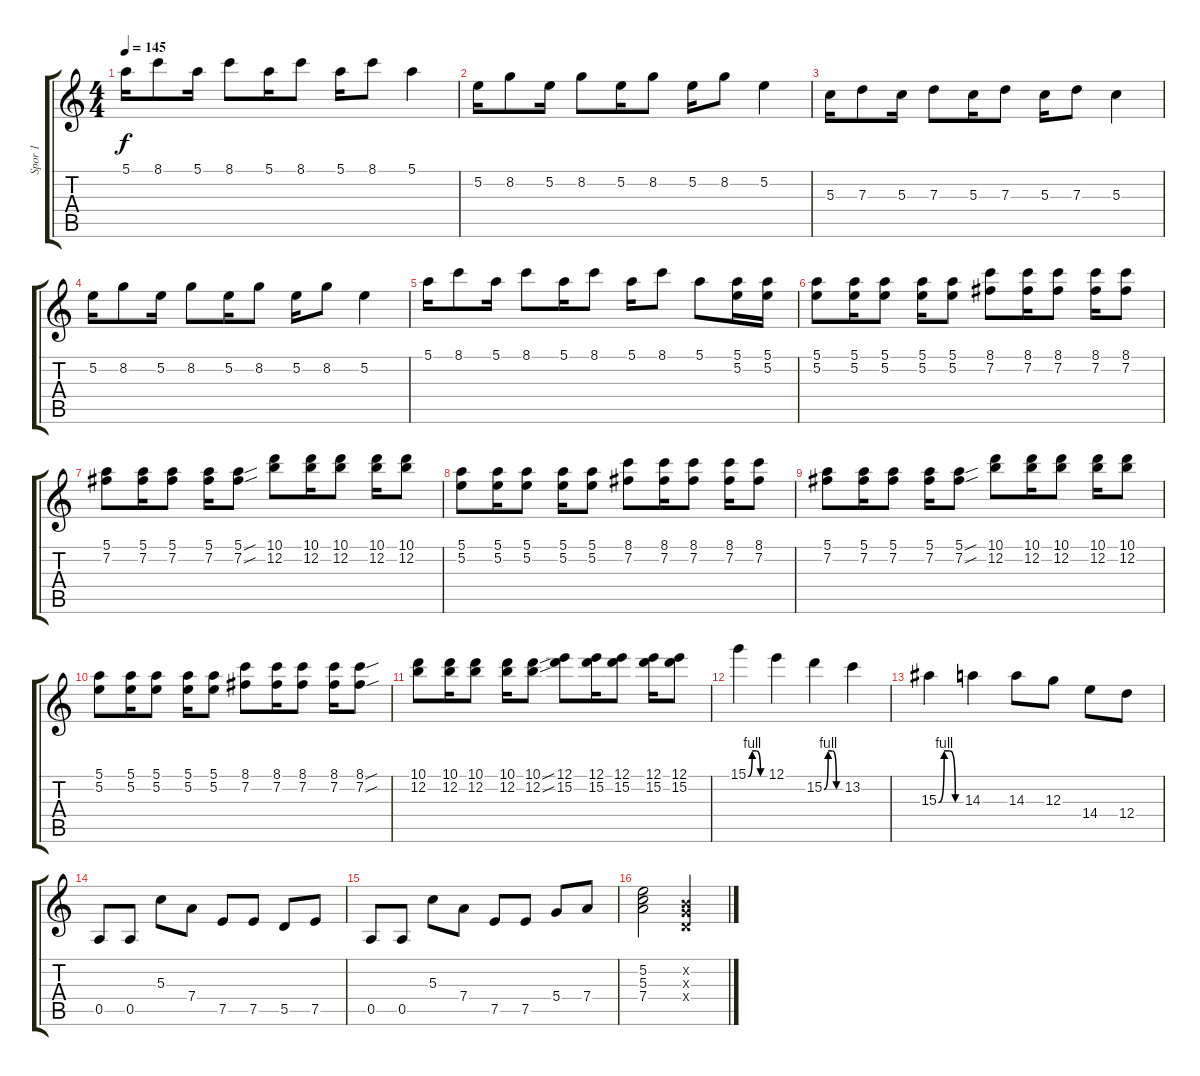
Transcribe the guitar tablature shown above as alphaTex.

\track ("Spor 1" "Spor 1") {instrument overdrivenguitar}
\staff {score tabs}
\tuning (E4 B3 G3 D3 A2 E2) {hide}
\ts (4 4)
\tempo 145
\clef g2
\ks c
5.1.16{dy f} 8.1.8 5.1.16 8.1.8 5.1.16 8.1.8 5.1.16 8.1.8 5.1.4 |
5.2.16 8.2.8 5.2.16 8.2.8 5.2.16 8.2.8 5.2.16 8.2.8 5.2.4 |
5.3.16 7.3.8 5.3.16 7.3.8 5.3.16 7.3.8 5.3.16 7.3.8 5.3.4 |
5.2.16 8.2.8 5.2.16 8.2.8 5.2.16 8.2.8 5.2.16 8.2.8 5.2.4 |
5.1.16 8.1.8 5.1.16 8.1.8 5.1.16 8.1.8 5.1.16 8.1.8 5.1.8 (5.1 5.2).16 (5.1 5.2).16 |
(5.1 5.2).8 (5.1 5.2).16 (5.1 5.2).8 (5.1 5.2).16 (5.1 5.2).8 (8.1 7.2).8 (8.1 7.2).16 (8.1 7.2).8 (8.1 7.2).16 (8.1 7.2).8 |
(5.1 7.2).8 (5.1 7.2).16 (5.1 7.2).8 (5.1 7.2).16 (5.1{sou} 7.2{sou}).8 (10.1 12.2).8 (10.1 12.2).16 (10.1 12.2).8 (10.1 12.2).16 (10.1 12.2).8 |
(5.1 5.2).8 (5.1 5.2).16 (5.1 5.2).8 (5.1 5.2).16 (5.1 5.2).8 (8.1 7.2).8 (8.1 7.2).16 (8.1 7.2).8 (8.1 7.2).16 (8.1 7.2).8 |
(5.1 7.2).8 (5.1 7.2).16 (5.1 7.2).8 (5.1 7.2).16 (5.1{sou} 7.2{sou}).8 (10.1 12.2).8 (10.1 12.2).16 (10.1 12.2).8 (10.1 12.2).16 (10.1 12.2).8 |
(5.1 5.2).8 (5.1 5.2).16 (5.1 5.2).8 (5.1 5.2).16 (5.1 5.2).8 (8.1 7.2).8 (8.1 7.2).16 (8.1 7.2).8 (8.1 7.2).16 (8.1{sou} 7.2{sou}).8 |
(10.1 12.2).8 (10.1 12.2).16 (10.1 12.2).8 (10.1 12.2).16 (10.1{sou} 12.2{sou}).8 (12.1 15.2).8 (12.1 15.2).16 (12.1 15.2).8 (12.1 15.2).16 (12.1 15.2).8 |
15.1{be (custom 0 0 15 4 30 4 45 0 60 0)}.4 12.1.4 15.2{be (custom 0 0 15 4 30 4 45 0 60 0)}.4 13.2.4 |
15.3{be (custom 0 0 15 4 30 4 45 0 60 0)}.4 14.3.4 14.3.8 12.3.8 14.4.8 12.4.8 |
0.5.8 0.5.8 5.3.8 7.4.8 7.5.8 7.5.8 5.5.8 7.5.8 |
0.5.8 0.5.8 5.3.8 7.4.8 7.5.8 7.5.8 5.4.8 7.4.8 |
(5.2 5.3 7.4).2 (0.2{x} 0.3{x} 0.4{x}).2
